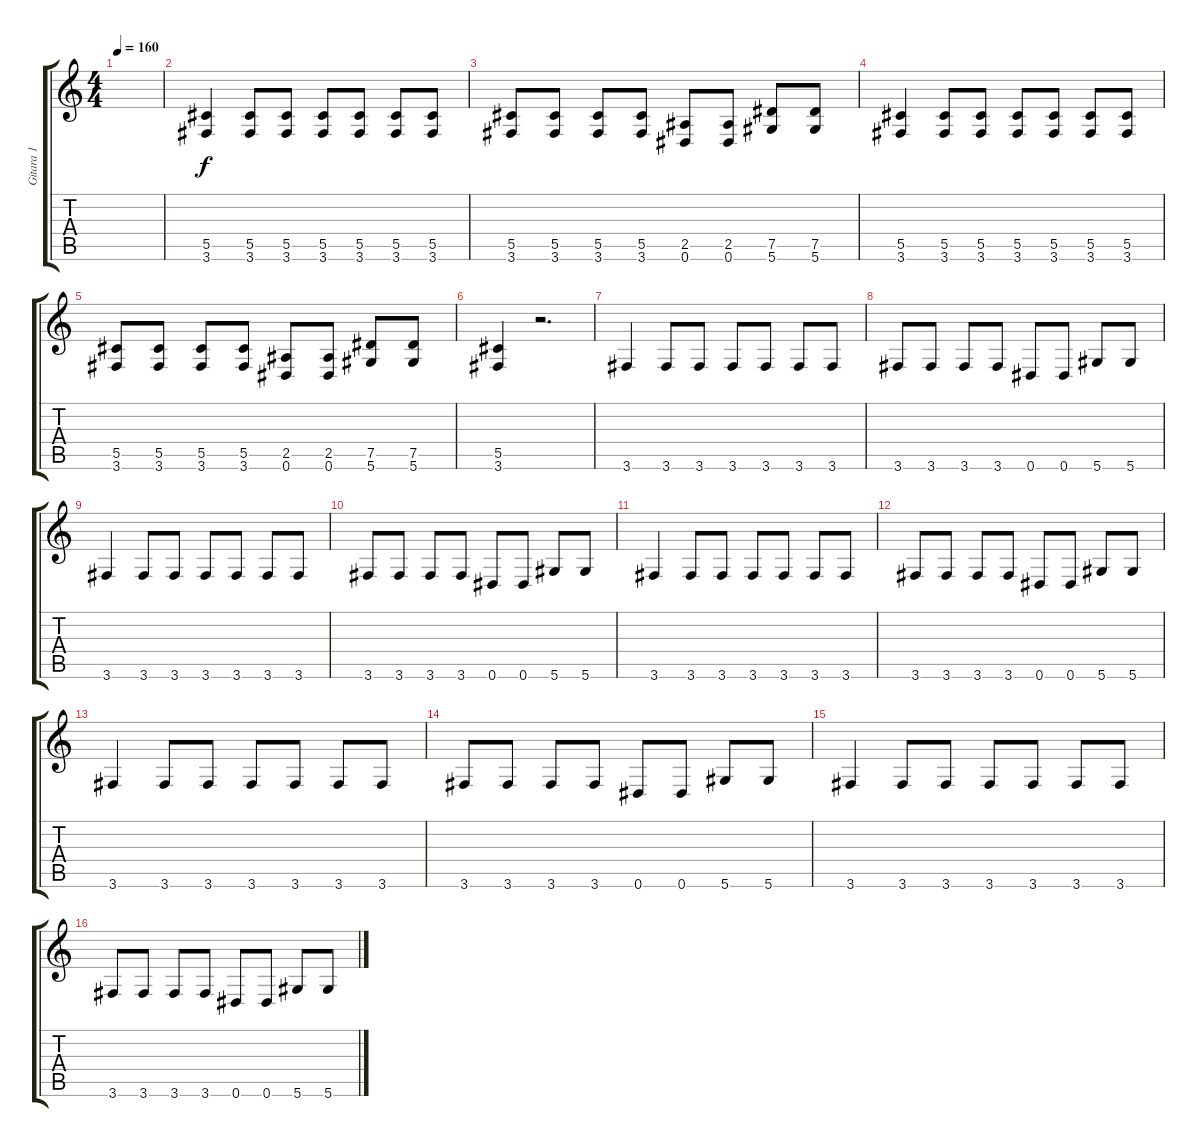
\track ("Gitara 1" "Gitara 1") {instrument distortionguitar}
\staff {score tabs}
\tuning (Eb4 Bb3 Gb3 Db3 Ab2 Eb2) {hide}
\ts (4 4)
\tempo 160
\clef g2
\ks c
|
(5.5 3.6).4 (5.5 3.6).8 (5.5 3.6).8 (5.5 3.6).8 (5.5 3.6).8 (5.5 3.6).8 (5.5 3.6).8 |
(5.5 3.6).8 (5.5 3.6).8 (5.5 3.6).8 (5.5 3.6).8 (2.5 0.6).8 (2.5 0.6).8 (7.5 5.6).8 (7.5 5.6).8 |
(5.5 3.6).4 (5.5 3.6).8 (5.5 3.6).8 (5.5 3.6).8 (5.5 3.6).8 (5.5 3.6).8 (5.5 3.6).8 |
(5.5 3.6).8 (5.5 3.6).8 (5.5 3.6).8 (5.5 3.6).8 (2.5 0.6).8 (2.5 0.6).8 (7.5 5.6).8 (7.5 5.6).8 |
(5.5 3.6).4 r.2{d} |
3.6.4 3.6.8 3.6.8 3.6.8 3.6.8 3.6.8 3.6.8 |
3.6.8 3.6.8 3.6.8 3.6.8 0.6.8 0.6.8 5.6.8 5.6.8 |
3.6.4 3.6.8 3.6.8 3.6.8 3.6.8 3.6.8 3.6.8 |
3.6.8 3.6.8 3.6.8 3.6.8 0.6.8 0.6.8 5.6.8 5.6.8 |
3.6.4 3.6.8 3.6.8 3.6.8 3.6.8 3.6.8 3.6.8 |
3.6.8 3.6.8 3.6.8 3.6.8 0.6.8 0.6.8 5.6.8 5.6.8 |
3.6.4 3.6.8 3.6.8 3.6.8 3.6.8 3.6.8 3.6.8 |
3.6.8 3.6.8 3.6.8 3.6.8 0.6.8 0.6.8 5.6.8 5.6.8 |
3.6.4 3.6.8 3.6.8 3.6.8 3.6.8 3.6.8 3.6.8 |
3.6.8 3.6.8 3.6.8 3.6.8 0.6.8 0.6.8 5.6.8 5.6.8
